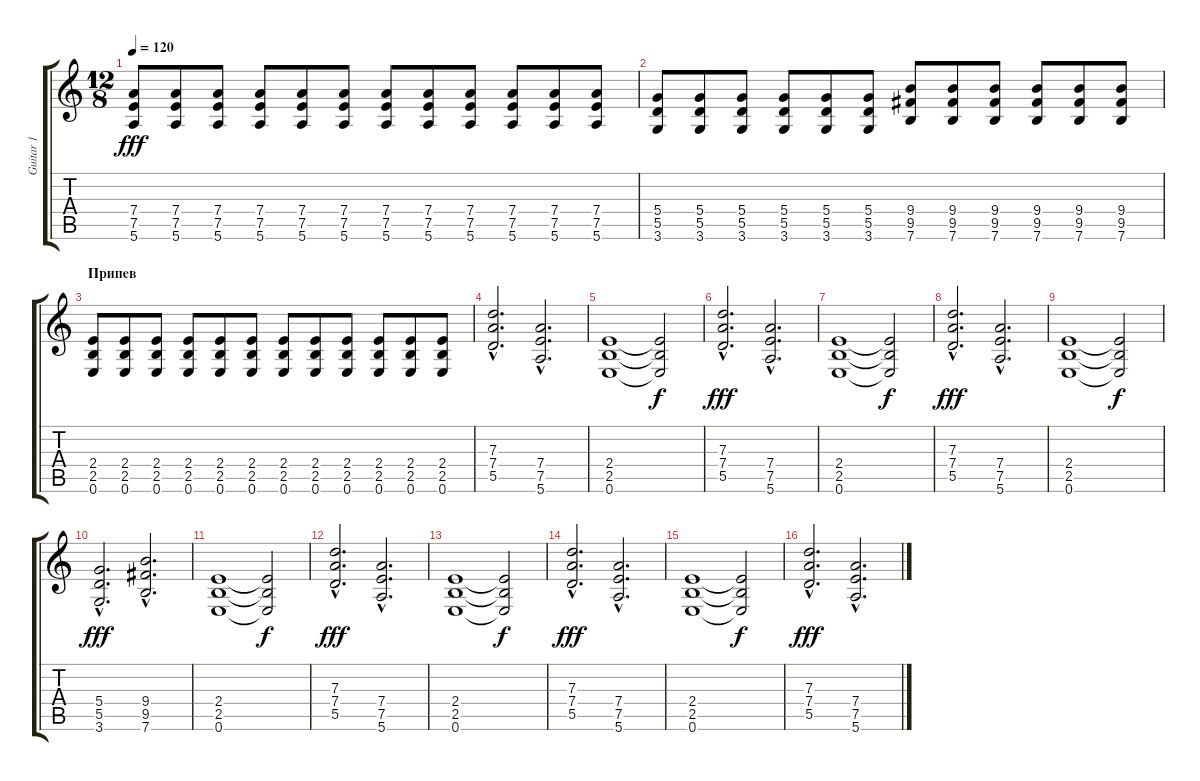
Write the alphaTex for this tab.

\track ("Guitar 1" "Guitar 1") {instrument distortionguitar}
\staff {score tabs}
\tuning (E4 B3 G3 D3 A2 E2) {hide}
\ts (12 8)
\tempo 120
\clef g2
\ks c
(7.4 7.5 5.6).8{dy fff} (7.4 7.5 5.6).8 (7.4 7.5 5.6).8 (7.4 7.5 5.6).8 (7.4 7.5 5.6).8 (7.4 7.5 5.6).8 (7.4 7.5 5.6).8 (7.4 7.5 5.6).8 (7.4 7.5 5.6).8 (7.4 7.5 5.6).8 (7.4 7.5 5.6).8 (7.4 7.5 5.6).8 |
(5.4 5.5 3.6).8 (5.4 5.5 3.6).8 (5.4 5.5 3.6).8 (5.4 5.5 3.6).8 (5.4 5.5 3.6).8 (5.4 5.5 3.6).8 (9.4 9.5 7.6).8 (9.4 9.5 7.6).8 (9.4 9.5 7.6).8 (9.4 9.5 7.6).8 (9.4 9.5 7.6).8 (9.4 9.5 7.6).8 |
\section ("" "Припев")
(2.4 2.5 0.6).8 (2.4 2.5 0.6).8 (2.4 2.5 0.6).8 (2.4 2.5 0.6).8 (2.4 2.5 0.6).8 (2.4 2.5 0.6).8 (2.4 2.5 0.6).8 (2.4 2.5 0.6).8 (2.4 2.5 0.6).8 (2.4 2.5 0.6).8 (2.4 2.5 0.6).8 (2.4 2.5 0.6).8 |
(7.3{hac} 7.4{hac} 5.5{hac}).2{d} (7.4{hac} 7.5{hac} 5.6{hac}).2{d} |
(2.4 2.5 0.6).1 (2.4{t} 2.5{t} 0.6{t}).2{dy f} |
(7.3{hac} 7.4{hac} 5.5{hac}).2{d dy fff} (7.4{hac} 7.5{hac} 5.6{hac}).2{d} |
(2.4 2.5 0.6).1 (2.4{t} 2.5{t} 0.6{t}).2{dy f} |
(7.3{hac} 7.4{hac} 5.5{hac}).2{d dy fff} (7.4{hac} 7.5{hac} 5.6{hac}).2{d} |
(2.4 2.5 0.6).1 (2.4{t} 2.5{t} 0.6{t}).2{dy f} |
(5.4{hac} 5.5{hac} 3.6{hac}).2{d dy fff} (9.4{hac} 9.5{hac} 7.6{hac}).2{d} |
(2.4 2.5 0.6).1 (2.4{t} 2.5{t} 0.6{t}).2{dy f} |
(7.3{hac} 7.4{hac} 5.5{hac}).2{d dy fff} (7.4{hac} 7.5{hac} 5.6{hac}).2{d} |
(2.4 2.5 0.6).1 (2.4{t} 2.5{t} 0.6{t}).2{dy f} |
(7.3{hac} 7.4{hac} 5.5{hac}).2{d dy fff} (7.4{hac} 7.5{hac} 5.6{hac}).2{d} |
(2.4 2.5 0.6).1 (2.4{t} 2.5{t} 0.6{t}).2{dy f} |
(7.3{hac} 7.4{hac} 5.5{hac}).2{d dy fff} (7.4{hac} 7.5{hac} 5.6{hac}).2{d}
